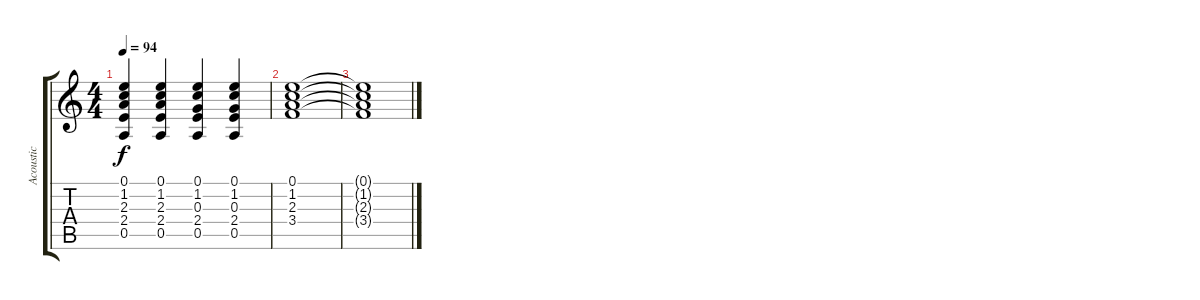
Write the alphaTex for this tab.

\track ("Acoustic" "Acoustic") {instrument acousticguitarnylon}
\staff {score tabs}
\tuning (E4 B3 G3 D3 A2 E2) {hide}
\ts (4 4)
\tempo 94
\clef g2
\ks c
(0.1 1.2 2.3 2.4 0.5).4{dy f} (0.1 1.2 2.3 2.4 0.5).4 (0.1 1.2 0.3 2.4 0.5).4 (0.1 1.2 0.3 2.4 0.5).4 |
(0.1 1.2 2.3 3.4).1 |
(0.1{t} 1.2{t} 2.3{t} 3.4{t}).1
